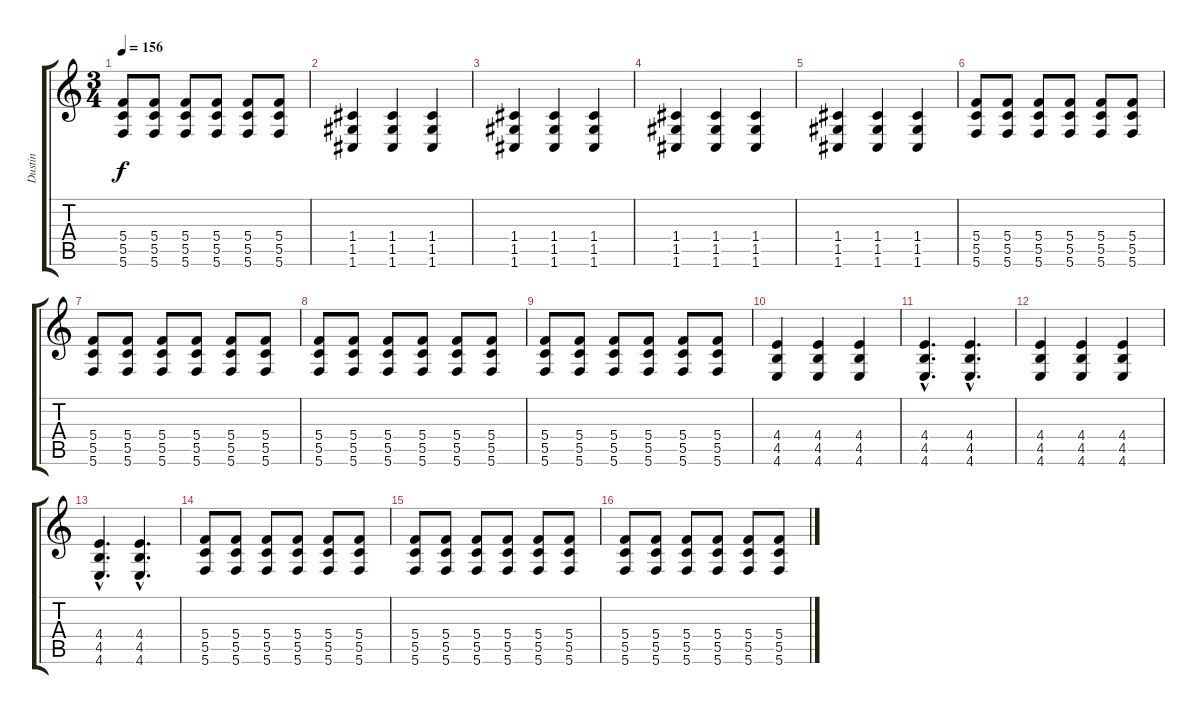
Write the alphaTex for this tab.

\track ("Dustin" "Dustin") {instrument distortionguitar}
\staff {score tabs}
\tuning (D4 A3 F3 C3 G2 C2) {hide}
\ts (3 4)
\tempo 156
\clef g2
\ks c
(5.4 5.5 5.6).8{dy f} (5.4 5.5 5.6).8 (5.4 5.5 5.6).8 (5.4 5.5 5.6).8 (5.4 5.5 5.6).8 (5.4 5.5 5.6).8 |
(1.4 1.5 1.6).4 (1.4 1.5 1.6).4 (1.4 1.5 1.6).4 |
(1.4 1.5 1.6).4 (1.4 1.5 1.6).4 (1.4 1.5 1.6).4 |
(1.4 1.5 1.6).4 (1.4 1.5 1.6).4 (1.4 1.5 1.6).4 |
(1.4 1.5 1.6).4 (1.4 1.5 1.6).4 (1.4 1.5 1.6).4 |
(5.4 5.5 5.6).8 (5.4 5.5 5.6).8 (5.4 5.5 5.6).8 (5.4 5.5 5.6).8 (5.4 5.5 5.6).8 (5.4 5.5 5.6).8 |
(5.4 5.5 5.6).8 (5.4 5.5 5.6).8 (5.4 5.5 5.6).8 (5.4 5.5 5.6).8 (5.4 5.5 5.6).8 (5.4 5.5 5.6).8 |
(5.4 5.5 5.6).8 (5.4 5.5 5.6).8 (5.4 5.5 5.6).8 (5.4 5.5 5.6).8 (5.4 5.5 5.6).8 (5.4 5.5 5.6).8 |
(5.4 5.5 5.6).8 (5.4 5.5 5.6).8 (5.4 5.5 5.6).8 (5.4 5.5 5.6).8 (5.4 5.5 5.6).8 (5.4 5.5 5.6).8 |
(4.4 4.5 4.6).4 (4.4 4.5 4.6).4 (4.4 4.5 4.6).4 |
(4.4{hac} 4.5{hac} 4.6{hac}).4{d} (4.4{hac} 4.5{hac} 4.6{hac}).4{d} |
(4.4 4.5 4.6).4 (4.4 4.5 4.6).4 (4.4 4.5 4.6).4 |
(4.4{hac} 4.5{hac} 4.6{hac}).4{d} (4.4{hac} 4.5{hac} 4.6{hac}).4{d} |
(5.4 5.5 5.6).8 (5.4 5.5 5.6).8 (5.4 5.5 5.6).8 (5.4 5.5 5.6).8 (5.4 5.5 5.6).8 (5.4 5.5 5.6).8 |
(5.4 5.5 5.6).8 (5.4 5.5 5.6).8 (5.4 5.5 5.6).8 (5.4 5.5 5.6).8 (5.4 5.5 5.6).8 (5.4 5.5 5.6).8 |
(5.4 5.5 5.6).8 (5.4 5.5 5.6).8 (5.4 5.5 5.6).8 (5.4 5.5 5.6).8 (5.4 5.5 5.6).8 (5.4 5.5 5.6).8
